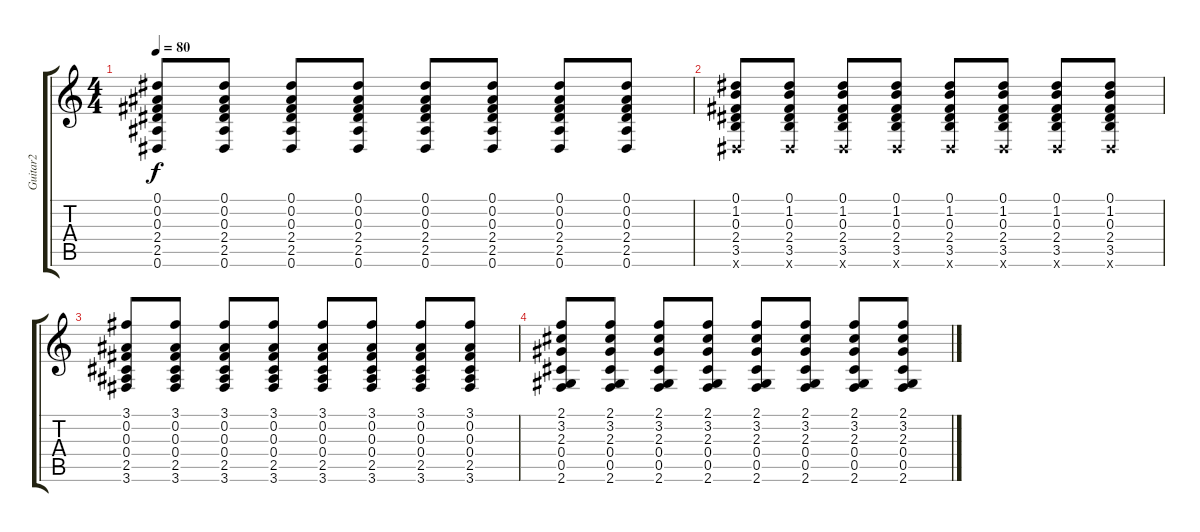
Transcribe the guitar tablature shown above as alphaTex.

\track ("Guitar2" "Guitar2") {instrument overdrivenguitar}
\staff {score tabs}
\tuning (Eb4 Bb3 Gb3 Db3 Ab2 Eb2) {hide}
\ts (4 4)
\tempo 80
\clef g2
\ks c
(0.1 0.2 0.3 2.4 2.5 0.6).8{dy f} (0.1 0.2 0.3 2.4 2.5 0.6).8 (0.1 0.2 0.3 2.4 2.5 0.6).8 (0.1 0.2 0.3 2.4 2.5 0.6).8 (0.1 0.2 0.3 2.4 2.5 0.6).8 (0.1 0.2 0.3 2.4 2.5 0.6).8 (0.1 0.2 0.3 2.4 2.5 0.6).8 (0.1 0.2 0.3 2.4 2.5 0.6).8 |
(0.1 1.2 0.3 2.4 3.5 0.6{x}).8 (0.1 1.2 0.3 2.4 3.5 0.6{x}).8 (0.1 1.2 0.3 2.4 3.5 0.6{x}).8 (0.1 1.2 0.3 2.4 3.5 0.6{x}).8 (0.1 1.2 0.3 2.4 3.5 0.6{x}).8 (0.1 1.2 0.3 2.4 3.5 0.6{x}).8 (0.1 1.2 0.3 2.4 3.5 0.6{x}).8 (0.1 1.2 0.3 2.4 3.5 0.6{x}).8 |
(3.1 0.2 0.3 0.4 2.5 3.6).8 (3.1 0.2 0.3 0.4 2.5 3.6).8 (3.1 0.2 0.3 0.4 2.5 3.6).8 (3.1 0.2 0.3 0.4 2.5 3.6).8 (3.1 0.2 0.3 0.4 2.5 3.6).8 (3.1 0.2 0.3 0.4 2.5 3.6).8 (3.1 0.2 0.3 0.4 2.5 3.6).8 (3.1 0.2 0.3 0.4 2.5 3.6).8 |
(2.1 3.2 2.3 0.4 0.5 2.6).8 (2.1 3.2 2.3 0.4 0.5 2.6).8 (2.1 3.2 2.3 0.4 0.5 2.6).8 (2.1 3.2 2.3 0.4 0.5 2.6).8 (2.1 3.2 2.3 0.4 0.5 2.6).8 (2.1 3.2 2.3 0.4 0.5 2.6).8 (2.1 3.2 2.3 0.4 0.5 2.6).8 (2.1 3.2 2.3 0.4 0.5 2.6).8
